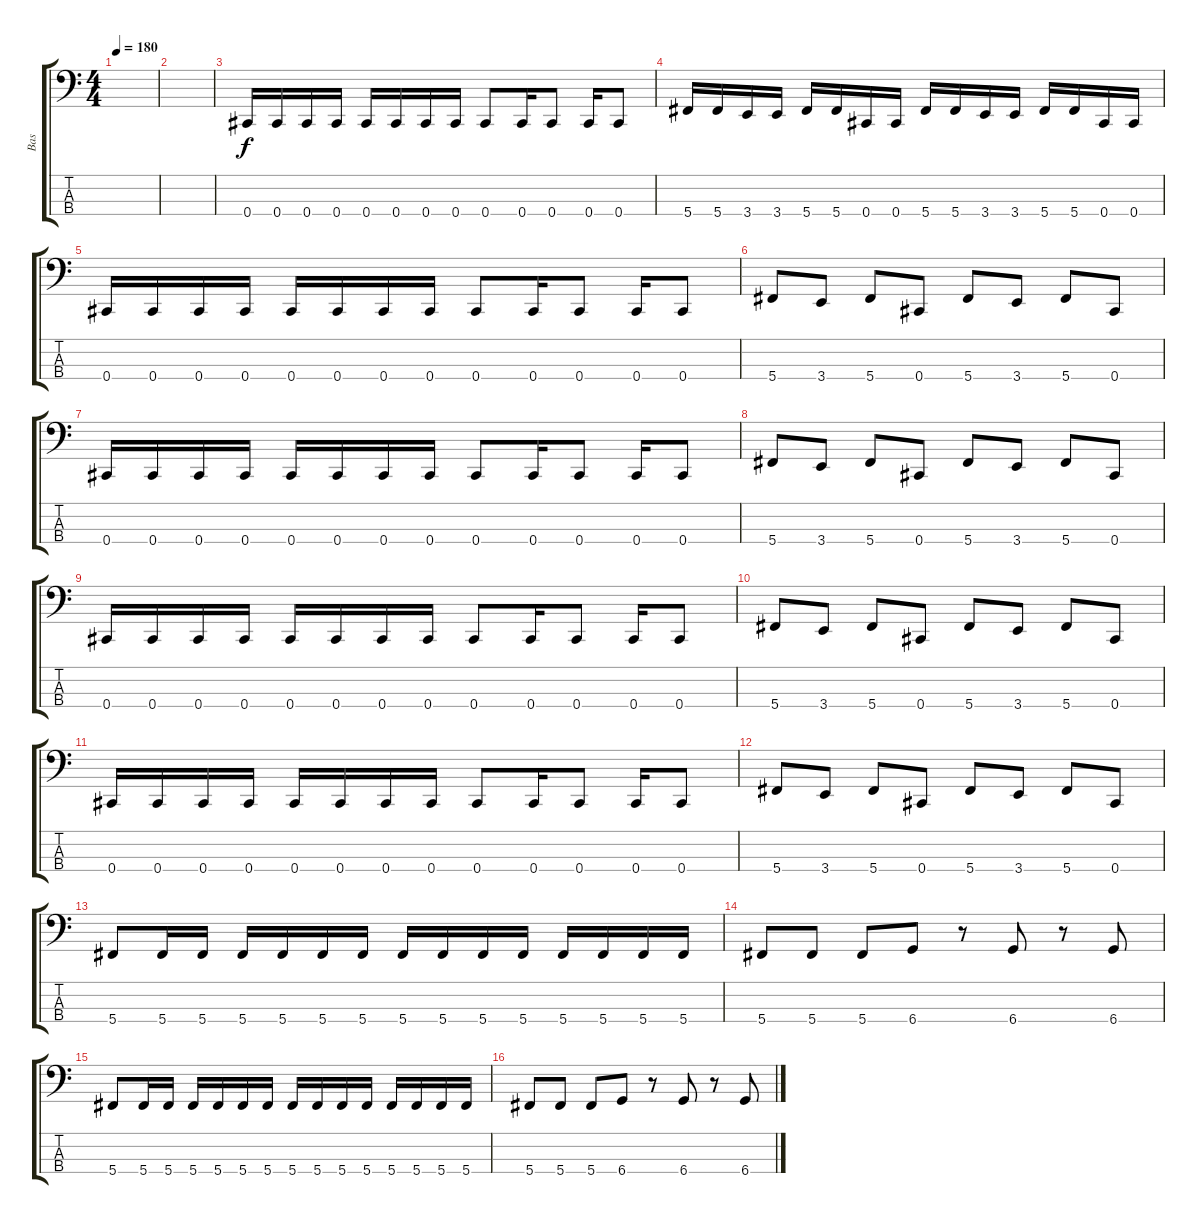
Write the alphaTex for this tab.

\track ("Bas" "Bas") {instrument electricbasspick}
\staff {score tabs}
\tuning (E2 B1 Gb1 Db1) {hide}
\ts (4 4)
\tempo 180
\clef f4
\ks c
|
|
0.4.16 0.4.16 0.4.16 0.4.16 0.4.16 0.4.16 0.4.16 0.4.16 0.4.8 0.4.16 0.4.8 0.4.16 0.4.8 |
5.4.16 5.4.16 3.4.16 3.4.16 5.4.16 5.4.16 0.4.16 0.4.16 5.4.16 5.4.16 3.4.16 3.4.16 5.4.16 5.4.16 0.4.16 0.4.16 |
0.4.16 0.4.16 0.4.16 0.4.16 0.4.16 0.4.16 0.4.16 0.4.16 0.4.8 0.4.16 0.4.8 0.4.16 0.4.8 |
5.4.8 3.4.8 5.4.8 0.4.8 5.4.8 3.4.8 5.4.8 0.4.8 |
0.4.16 0.4.16 0.4.16 0.4.16 0.4.16 0.4.16 0.4.16 0.4.16 0.4.8 0.4.16 0.4.8 0.4.16 0.4.8 |
5.4.8 3.4.8 5.4.8 0.4.8 5.4.8 3.4.8 5.4.8 0.4.8 |
0.4.16 0.4.16 0.4.16 0.4.16 0.4.16 0.4.16 0.4.16 0.4.16 0.4.8 0.4.16 0.4.8 0.4.16 0.4.8 |
5.4.8 3.4.8 5.4.8 0.4.8 5.4.8 3.4.8 5.4.8 0.4.8 |
0.4.16 0.4.16 0.4.16 0.4.16 0.4.16 0.4.16 0.4.16 0.4.16 0.4.8 0.4.16 0.4.8 0.4.16 0.4.8 |
5.4.8 3.4.8 5.4.8 0.4.8 5.4.8 3.4.8 5.4.8 0.4.8 |
5.4.8 5.4.16 5.4.16 5.4.16 5.4.16 5.4.16 5.4.16 5.4.16 5.4.16 5.4.16 5.4.16 5.4.16 5.4.16 5.4.16 5.4.16 |
5.4.8 5.4.8 5.4.8 6.4.8 r.8 6.4.8 r.8 6.4.8 |
5.4.8 5.4.16 5.4.16 5.4.16 5.4.16 5.4.16 5.4.16 5.4.16 5.4.16 5.4.16 5.4.16 5.4.16 5.4.16 5.4.16 5.4.16 |
5.4.8 5.4.8 5.4.8 6.4.8 r.8 6.4.8 r.8 6.4.8
